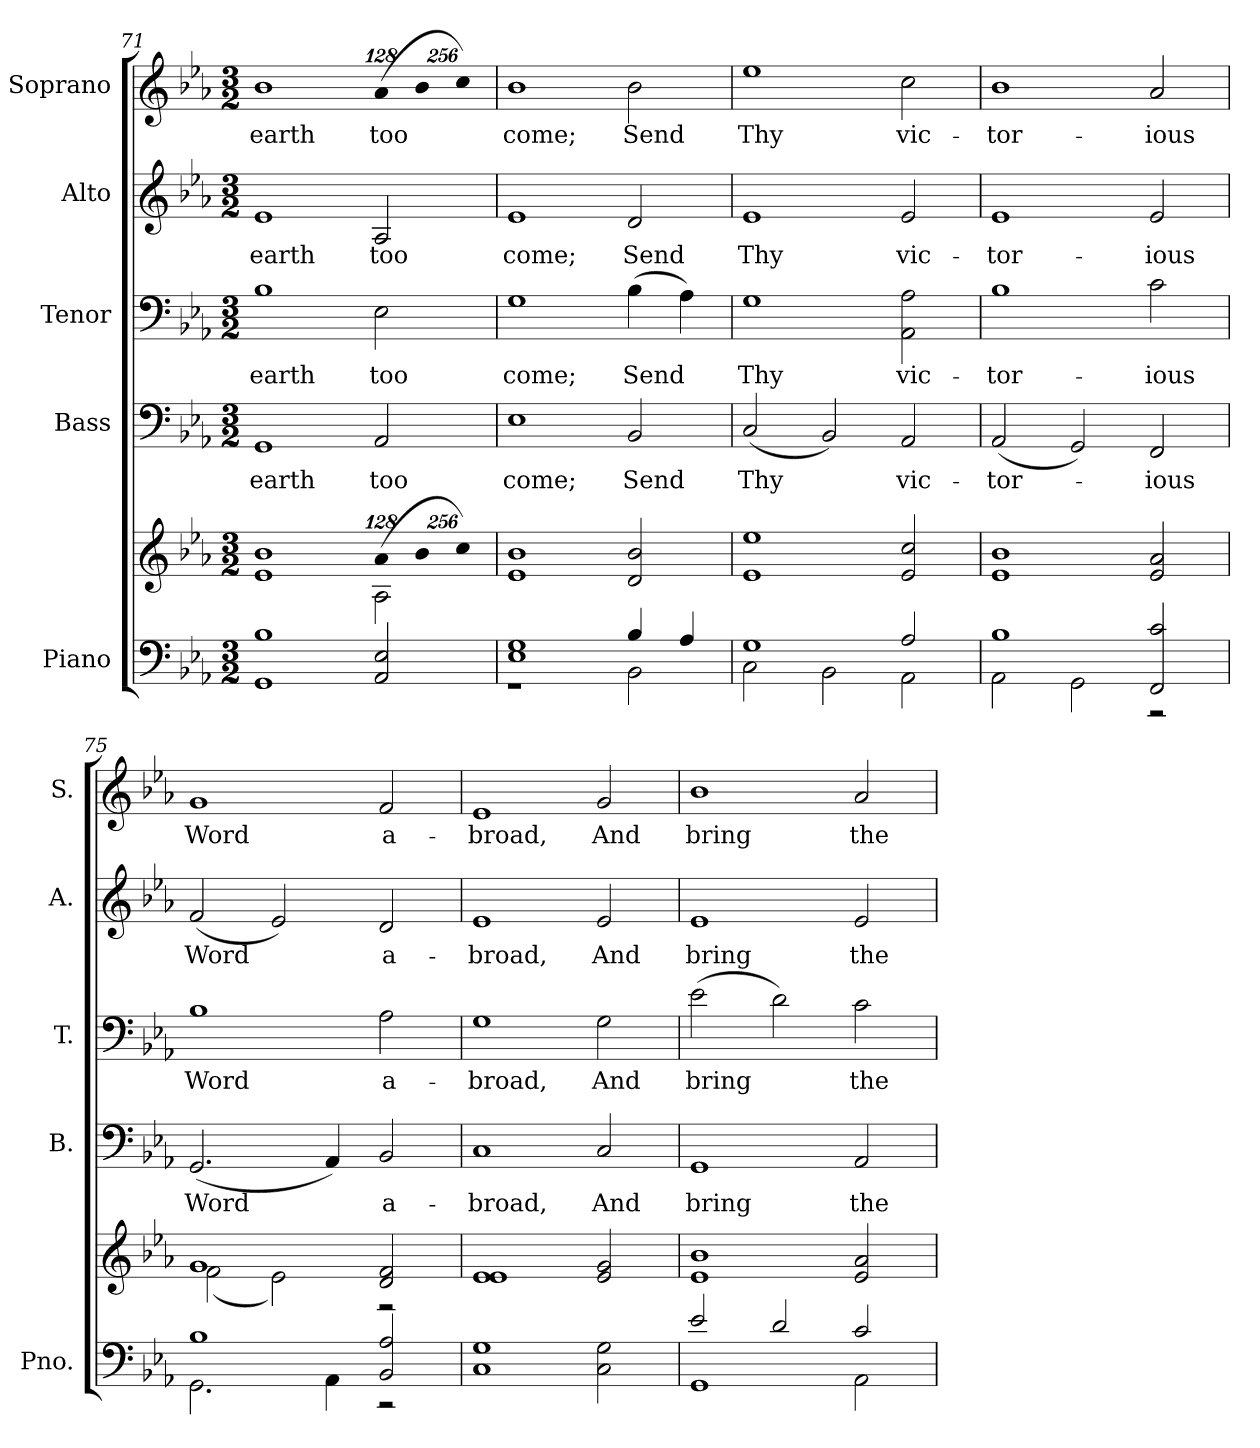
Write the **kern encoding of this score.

**kern	**kern	**kern	**text	**kern	**text	**kern	**text	**kern	**text
*part5	*part5	*part4	*part4	*part3	*part3	*part2	*part2	*part1	*part1
*staff6	*staff5	*staff4	*staff4	*staff3	*staff3	*staff2	*staff2	*staff1	*staff1
*I"Piano	*	*I"Bass	*	*I"Tenor	*	*I"Alto	*	*I"Soprano	*
*I'Pno.	*	*I'B.	*	*I'T.	*	*I'A.	*	*I'S.	*
*clefF4	*clefG2	*clefF4	*	*clefF4	*	*clefG2	*	*clefG2	*
*k[b-e-a-]	*k[b-e-a-]	*k[b-e-a-]	*	*k[b-e-a-]	*	*k[b-e-a-]	*	*k[b-e-a-]	*
*E-:	*E-:	*E-:	*	*E-:	*	*E-:	*	*E-:	*
*M3/2	*M3/2	*M3/2	*	*M3/2	*	*M3/2	*	*M3/2	*
=71	=71	=71	=71	=71	=71	=71	=71	=71	=71
*	*^	*	*	*	*	*	*	*	*
!	!	!	!	!LO:LY:b:color=#000000	!	!	!	!	!	!
!	!	!	!	!	!	!LO:LY:b:color=#000000	!	!	!	!
!	!	!	!	!	!	!	!	!LO:LY:b:color=#000000	!	!
!	!	!	!	!	!	!	!	!	!	!LO:LY:b:color=#000000
1GGi 1B-i	1e-i	1b-i	1GGi	earth	1B-i	earth	1e-i	earth	1b-i	earth
*	*Xbrackettup	*	*	*	*	*	*	*	*	*
!	!LO:N:vis=4	!	!	!	!	!	!	!	!	!
!	!	!	!	!LO:LY:b:color=#000000	!	!	!	!	!	!
!	!	!	!	!	!	!LO:LY:b:color=#000000	!	!	!	!
!	!	!	!	!	!	!	!	!LO:LY:b:color=#000000	!	!
*	*	*	*	*	*	*	*	*	*Xbrackettup	*
!	!	!	!	!	!	!	!	!	!LO:N:vis=4	!
!	!	!	!	!	!	!	!	!	!	!LO:LY:b:color=#000000
2AA-i/ 2E-i	(512%85a-i/	2A-i\	2AA-i/	too	2E-i\	too	2A-i/	too	(512%85a-i/	too
!	!LO:N:vis=4	!	!	!	!	!	!	!	!LO:N:vis=4	!
.	1024%171b-i/	.	.	.	.	.	.	.	1024%171b-i\	.
!	!LO:N:vis=4	!	!	!	!	!	!	!	!LO:N:vis=4	!
.	1024%171cci/)	.	.	.	.	.	.	.	1024%171cci\)	.
*	*v	*v	*	*	*	*	*	*	*	*
!!LO:PB:g=z
=72	=72	=72	=72	=72	=72	=72	=72	=72	=72
*^	*	*	*	*	*	*	*	*	*
!	!	!	!	!LO:LY:b:color=#000000	!	!	!	!	!	!
!	!	!	!	!	!	!LO:LY:b:color=#000000	!	!	!	!
!	!	!	!	!	!	!	!	!LO:LY:b:color=#000000	!	!
!	!	!	!	!	!	!	!	!	!	!LO:LY:b:color=#000000
1E-i 1Gi	1r	1e-i 1b-i	1E-i	come;	1Gi	come;	1e-i	come;	1b-i	come;
!	!	!	!	!LO:LY:b:color=#000000	!	!	!	!	!	!
!	!	!	!	!	!	!LO:LY:b:color=#000000	!	!	!	!
!	!	!	!	!	!	!	!	!LO:LY:b:color=#000000	!	!
!	!	!	!	!	!	!	!	!	!	!LO:LY:b:color=#000000
4B-i/	2BB-i\	2di/ 2b-i	2BB-i/	Send	(4B-i\	Send	2di/	Send	2b-i\	Send
4A-i/	.	.	.	.	4A-i\)	.	.	.	.	.
=73	=73	=73	=73	=73	=73	=73	=73	=73	=73	=73
!	!	!	!	!LO:LY:b:color=#000000	!	!	!	!	!	!
!	!	!	!	!	!	!LO:LY:b:color=#000000	!	!	!	!
!	!	!	!	!	!	!	!	!LO:LY:b:color=#000000	!	!
!	!	!	!	!	!	!	!	!	!	!LO:LY:b:color=#000000
1Gi	2Ci\	1e-i 1ee-i	(2Ci/	Thy	1Gi	Thy	1e-i	Thy	1ee-i	Thy
.	2BB-i\	.	2BB-i/)	.	.	.	.	.	.	.
!	!	!	!	!LO:LY:b:color=#000000	!	!	!	!	!	!
!	!	!	!	!	!	!LO:LY:b:color=#000000	!	!	!	!
!	!	!	!	!	!	!	!	!LO:LY:b:color=#000000	!	!
!	!	!	!	!	!	!	!	!	!	!LO:LY:b:color=#000000
2A-i/	2AA-i\	2e-i/ 2cci	2AA-i/	vic-	2AA-i\ 2A-i	vic-	2e-i/	vic-	2cci\	vic-
=74	=74	=74	=74	=74	=74	=74	=74	=74	=74	=74
!	!	!	!	!LO:LY:b:color=#000000	!	!	!	!	!	!
!	!	!	!	!	!	!LO:LY:b:color=#000000	!	!	!	!
!	!	!	!	!	!	!	!	!LO:LY:b:color=#000000	!	!
!	!	!	!	!	!	!	!	!	!	!LO:LY:b:color=#000000
1B-i	2AA-i\	1e-i 1b-i	(2AA-i/	-tor-	1B-i	-tor-	1e-i	-tor-	1b-i	-tor-
.	2GGi\	.	2GGi/)	.	.	.	.	.	.	.
!	!	!	!	!LO:LY:b:color=#000000	!	!	!	!	!	!
!	!	!	!	!	!	!LO:LY:b:color=#000000	!	!	!	!
!	!	!	!	!	!	!	!	!LO:LY:b:color=#000000	!	!
!	!	!	!	!	!	!	!	!	!	!LO:LY:b:color=#000000
2FFi/ 2ci	2r	2e-i/ 2a-i	2FFi/	-ious	2ci\	-ious	2e-i/	-ious	2a-i/	-ious
=75	=75	=75	=75	=75	=75	=75	=75	=75	=75	=75
*	*	*^	*	*	*	*	*	*	*	*
!	!	!	!	!	!LO:LY:b:color=#000000	!	!	!	!	!	!
!	!	!	!	!	!	!	!LO:LY:b:color=#000000	!	!	!	!
!	!	!	!	!	!	!	!	!	!LO:LY:b:color=#000000	!	!
!	!	!	!	!	!	!	!	!	!	!	!LO:LY:b:color=#000000
1B-i	2.GGi\	1gi	(2fi\	(2.GGi/	Word	1B-i	Word	(2fi/	Word	1gi	Word
.	.	.	2e-i\)	.	.	.	.	2e-i/)	.	.	.
.	4AA-i\	.	.	4AA-i/)	.	.	.	.	.	.	.
!	!	!	!	!	!LO:LY:b:color=#000000	!	!	!	!	!	!
!	!	!	!	!	!	!	!LO:LY:b:color=#000000	!	!	!	!
!	!	!	!	!	!	!	!	!	!LO:LY:b:color=#000000	!	!
!	!	!	!	!	!	!	!	!	!	!	!LO:LY:b:color=#000000
2BB-i/ 2A-i	2r	2di/ 2fi	2r	2BB-i/	a-	2A-i\	a-	2di/	a-	2fi/	a-
*v	*v	*	*	*	*	*	*	*	*	*	*
*	*v	*v	*	*	*	*	*	*	*	*
=76	=76	=76	=76	=76	=76	=76	=76	=76	=76
*^	*^	*	*	*	*	*	*	*	*
!	!	!	!	!	!LO:LY:b:color=#000000	!	!	!	!	!	!
*v	*v	*	*	*	*	*	*	*	*	*	*
*	*v	*v	*	*	*	*	*	*	*	*
*^	*^	*	*	*	*	*	*	*	*
!	!	!	!	!	!	!	!LO:LY:b:color=#000000	!	!	!	!
*v	*v	*	*	*	*	*	*	*	*	*	*
*	*v	*v	*	*	*	*	*	*	*	*
*^	*^	*	*	*	*	*	*	*	*
!	!	!	!	!	!	!	!	!	!LO:LY:b:color=#000000	!	!
*v	*v	*	*	*	*	*	*	*	*	*	*
*	*v	*v	*	*	*	*	*	*	*	*
*^	*^	*	*	*	*	*	*	*	*
!	!	!	!	!	!	!	!	!	!	!	!LO:LY:b:color=#000000
*v	*v	*	*	*	*	*	*	*	*	*	*
*	*v	*v	*	*	*	*	*	*	*	*
1Ci 1Gi	1e-i 1e-i	1Ci	-broad,	1Gi	-broad,	1e-i	-broad,	1e-i	-broad,
!	!	!	!LO:LY:b:color=#000000	!	!	!	!	!	!
!	!	!	!	!	!LO:LY:b:color=#000000	!	!	!	!
!	!	!	!	!	!	!	!LO:LY:b:color=#000000	!	!
!	!	!	!	!	!	!	!	!	!LO:LY:b:color=#000000
2Ci\ 2Gi	2e-i/ 2gi	2Ci/	And	2Gi\	And	2e-i/	And	2gi/	And
=77	=77	=77	=77	=77	=77	=77	=77	=77	=77
*^	*	*	*	*	*	*	*	*	*
!	!	!	!	!LO:LY:b:color=#000000	!	!	!	!	!	!
!	!	!	!	!	!	!LO:LY:b:color=#000000	!	!	!	!
!	!	!	!	!	!	!	!	!LO:LY:b:color=#000000	!	!
!	!	!	!	!	!	!	!	!	!	!LO:LY:b:color=#000000
2e-i/	1GGi	1e-i 1b-i	1GGi	bring	(2e-i\	bring	1e-i	bring	1b-i	bring
2di/	.	.	.	.	2di\)	.	.	.	.	.
!	!	!	!	!LO:LY:b:color=#000000	!	!	!	!	!	!
!	!	!	!	!	!	!LO:LY:b:color=#000000	!	!	!	!
!	!	!	!	!	!	!	!	!LO:LY:b:color=#000000	!	!
!	!	!	!	!	!	!	!	!	!	!LO:LY:b:color=#000000
2ci/	2AA-i\	2e-i/ 2a-i	2AA-i/	the	2ci\	the	2e-i/	the	2a-i/	the
*v	*v	*	*	*	*	*	*	*	*	*
=	=	=	=	=	=	=	=	=	=
*-	*-	*-	*-	*-	*-	*-	*-	*-	*-
